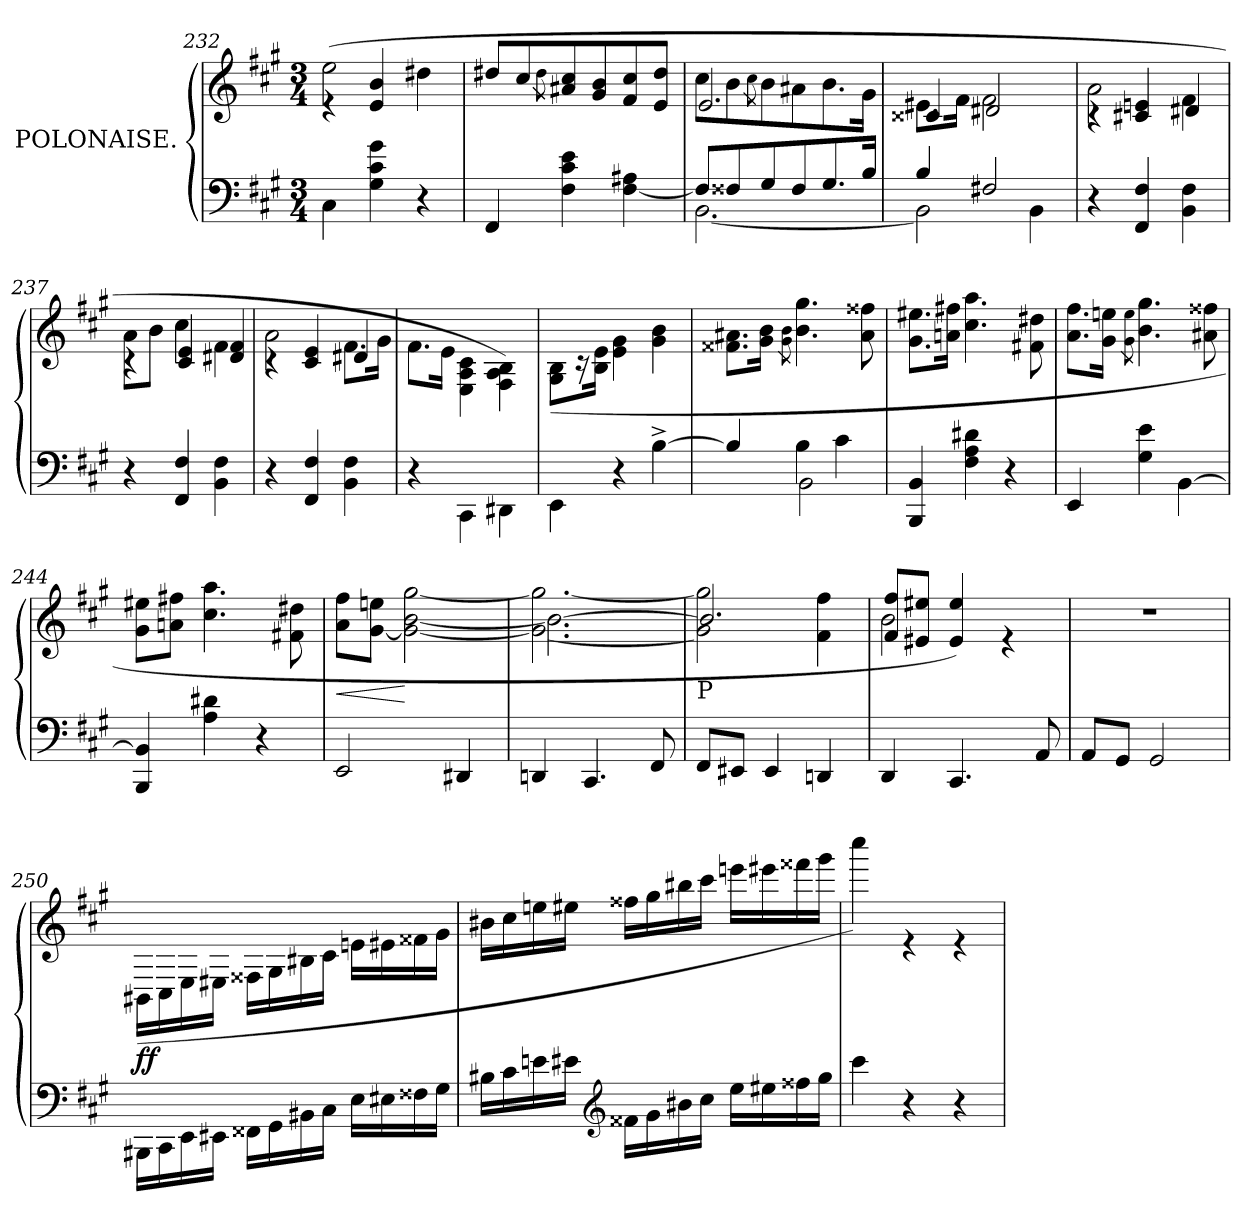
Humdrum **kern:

**kern	**kern	**dynam
*part1	*part1	*part1
*staff2	*staff1	*staff1/2
*I"POLONAISE.	*	*
*clefF4	*clefG2	*
*k[f#c#g#]	*k[f#c#g#]	*
*M3/4	*M3/4	*
=232	=232	=232
*	*^	*
*	*	*^	*
4C#\	2.ryy	(>2ee\	4re	.
4G#\ 4c#\ 4g#\	.	.	4e/ 4b/	.
4r	.	4dd#X\	4ryy	.
*	*	*v	*v	*
=233	=233	=233	=233
4FF#/	2.ryy	8dd#X/L	.
.	.	8cc#/	.
.	.	8qdd#\	.
4F#\ 4c#\ 4e\	.	8a#X/ 8cc#/	.
.	.	8g#/ 8b/	.
[4F#\ 4A#X\	.	8f#/ 8cc#/	.
.	.	8e/ 8dd#/J	.
!!LO:PB:g=z
=234	=234	=234	=234
*^	*	*^	*
8F#/L]	[2.BB\	2.ryy	8cc#\L	2.e/	.
8F##X/	.	.	8b\	.	.
.	.	.	8qcc#\	.	.
8G#/	.	.	8b\	.	.
8F##/	.	.	8a#X\	.	.
8.G#/	.	.	8.b\	.	.
16B/Jk	.	.	16g#\Jk	.	.
=235	=235	=235	=235	=235	=235
4B/	2BB\]	2.ryy	8.e#X\L	4c##X/	.
.	.	.	16f#\Jk	.	.
2F#X/	.	.	2f#\	2d#X/	.
.	4BB\	.	.	.	.
*v	*v	*	*	*	*
=236	=236	=236	=236	=236
4r	2.ryy	2a\	4rc	.
4FF#/ 4F#/	.	.	4c#X/ 4en/	.
4BB\ 4F#\	.	4f#\	4d#X/	.
=237	=237	=237	=237	=237
4r	2.ryy	8a\L	4rc	.
.	.	8b\J	.	.
4FF#/ 4F#/	.	4cc#\	4c#/ 4e/	.
4BB\ 4F#\	.	4f#\	4d#X/ 4f#/	.
=238	=238	=238	=238	=238
4r	2.ryy	2a\	4rc	.
4FF#/ 4F#/	.	.	4c#/ 4e/	.
4BB\ 4F#\	.	8.f#\L	4d#X/	.
.	.	16g#\Jk	.	.
*	*	*v	*v	*
=239	=239	=239	=239
4r	2.ryy	8.f#\L	.
.	.	16e\Jk	.
4CC#\	.	4E\ 4A\ 4c#\	.
4DD#X\	.	4F#\ 4A\ 4B\)	.
!!LO:LB:g=z	!!
=240	=240	=240	=240
4EE\	2.ryy	(>8G#\ 8B\L	.
.	.	16r	.
.	.	16B\ 16e\Jk	.
4r	.	4e\ 4g#\	.
[4B^\	.	4g#\ 4b\	.
=241	=241	=241	=241
*^	*	*	*
4B/]	4ryy	2.ryy	8.f##X\ 8.a#X\L	.
.	.	.	16g#\ 16b\Jk	.
.	.	.	8qg#\ 8qb\	.
4B\	2BB\	.	4.b\ 4.gg#\	.
4c#\	.	.	.	.
.	.	.	8a#\ 8ff##X\	.
*v	*v	*	*	*
=242	=242	=242	=242
4BBB/ 4BB/	2.ryy	8.g#\ 8.ee#X\L	.
.	.	16an\ 16ff#X\Jk	.
4F#\ 4A\ 4d#X\	.	4.cc#\ 4.aa\	.
4r	.	.	.
.	.	8f#X\ 8dd#X\	.
=243	=243	=243	=243
4EE/	2.ryy	8.a\ 8.ff#\L	.
.	.	16g#\ 16een\Jk	.
.	.	8qg#\ 8qee\	.
4G#\ 4e\	.	4.b\ 4.gg#\	.
[4BB\	.	.	.
.	.	8a#X\ 8ff##X\	.
=244	=244	=244	=244
4BBB/ 4BB/]	2.ryy	8g#\ 8ee#X\L	.
.	.	8an\ 8ff#X\J	.
4A\ 4d#X\	.	4.cc#\ 4.aa\	.
4r	.	.	.
.	.	8f#X\ 8dd#X\	.
=245	=245	=245	=245
!	!	!	!LO:HP:b
2EE/	2.ryy	8a\ 8ff#\L	<
.	.	[8g#\ 8een\J	.
.	.	2g#\_ [2b\ [2gg#\	[
4DD#X/	.	.	.
!!LO:LB:g=z
=246	=246	=246	=246
*	*	*^	*
4DDn/	2.ryy	2.g#\_ 2.gg#\_	2.b\_	.
4.CC#/	.	.	.	.
8FF#/	.	.	.	.
=247	=247	=247	=247	=247
!	!LO:TX:b:t=P	!	!	!
8FF#/L	2.ryy	2g#\] 2gg#\]	2.b/]	.
8EE#X/J	.	.	.	.
4EE#/	.	.	.	.
4DDn/	.	4f#\ 4ff#\	.	.
=248	=248	=248	=248	=248
4DD/	2.ryy	2b\	8f#/ 8ff#/L	.
.	.	.	8e#X/ 8ee#X/J	.
4.CC#/	.	.	4e#/ 4ee#/)	.
.	.	4ryy	4r	.
8AA/	.	.	.	.
*	*	*v	*v	*
=249	=249	=249	=249
8AA/L	2.ryy	2.rdd	.
8GG#/J	.	.	.
2GG#/	.	.	.
=250	=250	=250	=250
!	!	!	!LO:DY:b
16BBB#X\LL	2.ryy	(>16BB#X\LL	ff
16CC#\	.	16C#\	.
16EE\	.	16E\	.
16EE#X\JJ	.	16E#X\JJ	.
16FF##X\LL	.	16F##X\LL	.
16GG#\	.	16G#\	.
16BB#X\	.	16B#X\	.
16C#\JJ	.	16c#\JJ	.
16E\LL	.	16en\LL	.
16E#X\	.	16e#X\	.
16F##X\	.	16f##X\	.
16G#\JJ	.	16g#\JJ	.
!!LO:LB:g=z	!!
=251	=251	=251	=251
16B#X\LL	2.ryy	16b#X\LL	.
16c#\	.	16cc#\	.
16en\	.	16een\	.
16e#X\JJ	.	16ee#X\JJ	.
*clefG2	*	*	*
16f##X\LL	.	16ff##X\LL	.
16g#\	.	16gg#\	.
16b#X\	.	16bb#X\	.
16cc#\JJ	.	16ccc#\JJ	.
16ee\LL	.	16eeen\LL	.
16ee#X\	.	16eee#X\	.
16ff##X\	.	16fff##X\	.
16gg#\JJ	.	16ggg#\JJ	.
=252	=252	=252	=252
4ccc#\	2.ryy	4cccc#\)	.
4r	.	4r	.
4r	.	4r	.
*	*v	*v	*
=	=	=
*-	*-	*-
